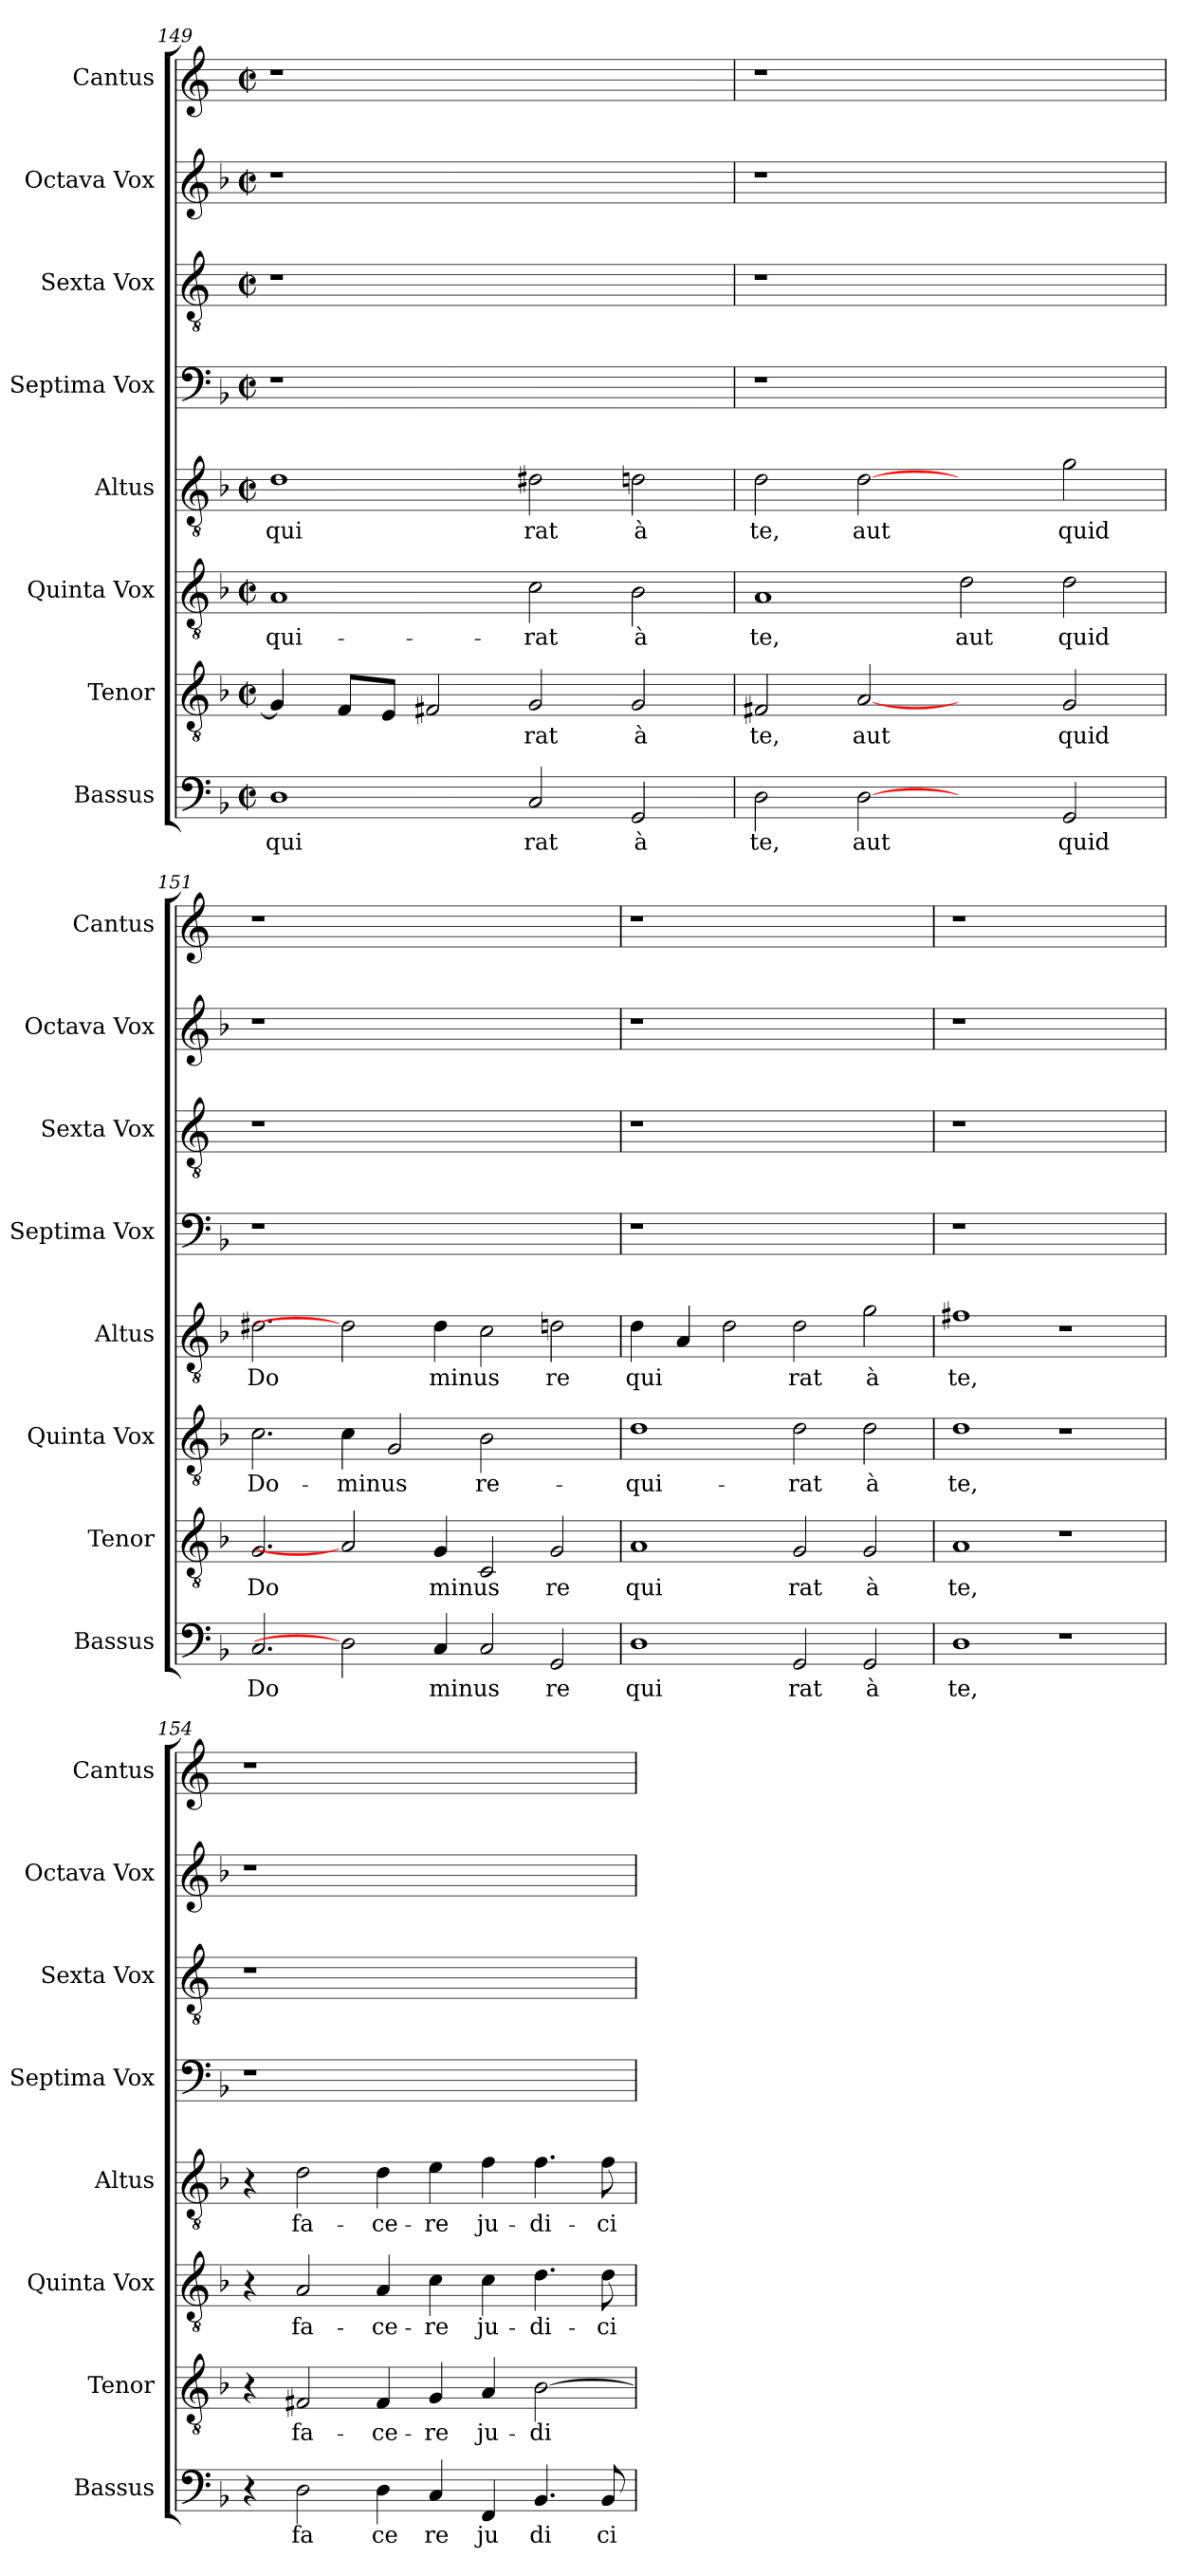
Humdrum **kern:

**kern	**text	**kern	**text	**kern	**text	**kern	**text	**kern	**kern	**kern	**kern
*part8	*part8	*part7	*part7	*part6	*part6	*part5	*part5	*part4	*part3	*part2	*part1
*staff8	*staff8	*staff7	*staff7	*staff6	*staff6	*staff5	*staff5	*staff4	*staff3	*staff2	*staff1
*I"Bassus	*	*I"Tenor	*	*I"Quinta  Vox	*	*I"Altus	*	*I"Septima  Vox	*I"Sexta  Vox	*I"Octava  Vox	*I"Cantus
*I'Bassus	*	*I'Tenor	*	*I'Quinta  Vox	*	*I'Altus	*	*I'Septima  Vox	*I'Sexta  Vox	*I'Octava  Vox	*I'Cantus
*clefF4	*	*clefGv2	*	*clefGv2	*	*clefGv2	*	*clefF4	*clefGv2	*clefG2	*clefG2
*ITrd-3c-5	*	*ITrd-3c-5	*	*ITrd-3c-5	*	*ITrd-3c-5	*	*	*	*	*
*k[b-e-]	*	*k[b-e-]	*	*k[b-e-]	*	*k[b-e-]	*	*k[b-]	*k[]	*k[b-]	*k[]
*B-:	*	*B-:	*	*B-:	*	*B-:	*	*F:	*C:	*F:	*C:
*M2/2	*	*M2/2	*	*M2/2	*	*M2/2	*	*M2/2	*M2/2	*M2/2	*M2/2
*met(c|)	*	*met(c|)	*	*met(c|)	*	*met(c|)	*	*met(c|)	*met(c|)	*met(c|)	*met(c|)
=149	=149	=149	=149	=149	=149	=149	=149	=149	=149	=149	=149
!	!LO:LY:b:cj	!	!	!	!LO:LY:b:cj	!	!LO:LY:b:cj	!	!	!	!
1G	qui	4c/]	.	1d	-qui-	1g	qui	1r	1r	1r	1r
.	.	8B-/L	.	.	.	.	.	.	.	.	.
.	.	8A/J	.	.	.	.	.	.	.	.	.
.	.	2Bn/	.	.	.	.	.	.	.	.	.
!	!LO:LY:b:cj	!	!LO:LY:b:cj	!	!LO:LY:b:cj	!	!LO:LY:b:cj	!	!	!	!
2F/	rat	2c/	rat	2f\	-rat	2g#X\	rat	1ryy	1ryy	1ryy	1ryy
!	!LO:LY:b:cj	!	!LO:LY:b:cj	!	!LO:LY:b:cj	!	!LO:LY:b:cj	!	!	!	!
2C/	à	2c/	à	2e-\	à	2g\	à	.	.	.	.
=150	=150	=150	=150	=150	=150	=150	=150	=150	=150	=150	=150
!	!LO:LY:b:cj	!	!LO:LY:b:cj	!	!LO:LY:b:cj	!	!LO:LY:b:cj	!	!	!	!
2G\	te,	2Bn/	te,	1d	te,	2g\	te,	1r	1r	1r	1r
!	!LO:LY:b:cj	!	!LO:LY:b:cj	!	!	!	!LO:LY:b:cj	!	!	!	!
[2G	aut	[2d	aut	.	.	[2g	aut	.	.	.	.
!	!	!	!	!	!LO:LY:b:cj	!	!	!	!	!	!
2ryy	.	2ryy	.	2g\	aut	2ryy	.	1ryy	1ryy	1ryy	1ryy
!	!LO:LY:b:cj	!	!LO:LY:b:cj	!	!LO:LY:b:cj	!	!LO:LY:b:cj	!	!	!	!
2C/	quid	2c/	quid	2g\	quid	2cc\	quid	.	.	.	.
=151	=151	=151	=151	=151	=151	=151	=151	=151	=151	=151	=151
!	!LO:LY:b:cj	!	!LO:LY:b:cj	!	!LO:LY:b:cj	!	!LO:LY:b:cj	!	!	!	!
2.F/	Do	2.c/	Do	2.f\	Do-	2.g#X\	Do	1r	1r	1r	1r
!	!	!	!	!	!LO:LY:b	!	!	!	!	!	!
2G]	.	2d]	.	4f\	-minus	2g]	.	.	.	.	.
.	.	.	.	2c/	.	.	.	1.ryy	1.ryy	1.ryy	1.ryy
!	!LO:LY:b	!	!LO:LY:b	!	!	!	!LO:LY:b	!	!	!	!
4F/	minus	4c/	minus	.	.	4g#\	minus	.	.	.	.
!	!	!	!	!	!LO:LY:b:cj	!	!	!	!	!	!
2F/	.	2F/	.	2e-\	re-	2f\	.	.	.	.	.
!	!LO:LY:b:cj	!	!LO:LY:b:cj	!	!	!	!LO:LY:b:cj	!	!	!	!
2C/	re	2c/	re	2ryy	.	2g\	re	.	.	.	.
=152	=152	=152	=152	=152	=152	=152	=152	=152	=152	=152	=152
!	!LO:LY:b:cj	!	!LO:LY:b:cj	!	!LO:LY:b:cj	!	!LO:LY:b	!	!	!	!
1G	qui	1d	qui	1g	-qui-	4g\	qui	1r	1r	1r	1r
.	.	.	.	.	.	4d/	.	.	.	.	.
.	.	.	.	.	.	2g\	.	.	.	.	.
!	!LO:LY:b:cj	!	!LO:LY:b:cj	!	!LO:LY:b:cj	!	!LO:LY:b:cj	!	!	!	!
2C/	rat	2c/	rat	2g\	-rat	2g\	rat	1ryy	1ryy	1ryy	1ryy
!	!LO:LY:b:cj	!	!LO:LY:b:cj	!	!LO:LY:b:cj	!	!LO:LY:b:cj	!	!	!	!
2C/	à	2c/	à	2g\	à	2cc\	à	.	.	.	.
!!LO:LB:g=z
=153	=153	=153	=153	=153	=153	=153	=153	=153	=153	=153	=153
!	!LO:LY:b:cj	!	!LO:LY:b:cj	!	!LO:LY:b:cj	!	!LO:LY:b:cj	!	!	!	!
1G	te,	1d	te,	1g	te,	1bn	te,	1r	1r	1r	1r
1r	.	1r	.	1r	.	1r	.	1ryy	1ryy	1ryy	1ryy
=154	=154	=154	=154	=154	=154	=154	=154	=154	=154	=154	=154
4r	.	4r	.	4r	.	4r	.	1r	1r	1r	1r
!	!LO:LY:b:cj	!	!LO:LY:b:cj	!	!LO:LY:b:cj	!	!LO:LY:b:cj	!	!	!	!
2G\	fa	2Bn/	fa-	2d/	fa-	2g\	fa-	.	.	.	.
!	!LO:LY:b:cj	!	!LO:LY:b:cj	!	!LO:LY:b:cj	!	!LO:LY:b:cj	!	!	!	!
4G\	ce	4B/	-ce-	4d/	-ce-	4g\	-ce-	.	.	.	.
!	!LO:LY:b:cj	!	!LO:LY:b:cj	!	!LO:LY:b:cj	!	!LO:LY:b:cj	!	!	!	!
4F/	re	4c/	-re	4f\	-re	4a\	-re	1ryy	1ryy	1ryy	1ryy
!	!LO:LY:b:cj	!	!LO:LY:b:cj	!	!LO:LY:b:cj	!	!LO:LY:b:cj	!	!	!	!
4BB-/	ju	4d/	ju-	4f\	ju-	4b-\	ju-	.	.	.	.
!	!LO:LY:b:cj	!	!LO:LY:b:cj	!	!LO:LY:b:cj	!	!LO:LY:b:cj	!	!	!	!
4.E-/	di	[>2e-\	-di-	4.g\	-di-	4.b-\	-di-	.	.	.	.
!	!LO:LY:b:cj	!	!	!	!LO:LY:b:cj	!	!LO:LY:b:cj	!	!	!	!
8E-/	ci	.	.	8g\	-ci-	8b-\	-ci-	.	.	.	.
=	=	=	=	=	=	=	=	=	=	=	=
*-	*-	*-	*-	*-	*-	*-	*-	*-	*-	*-	*-
